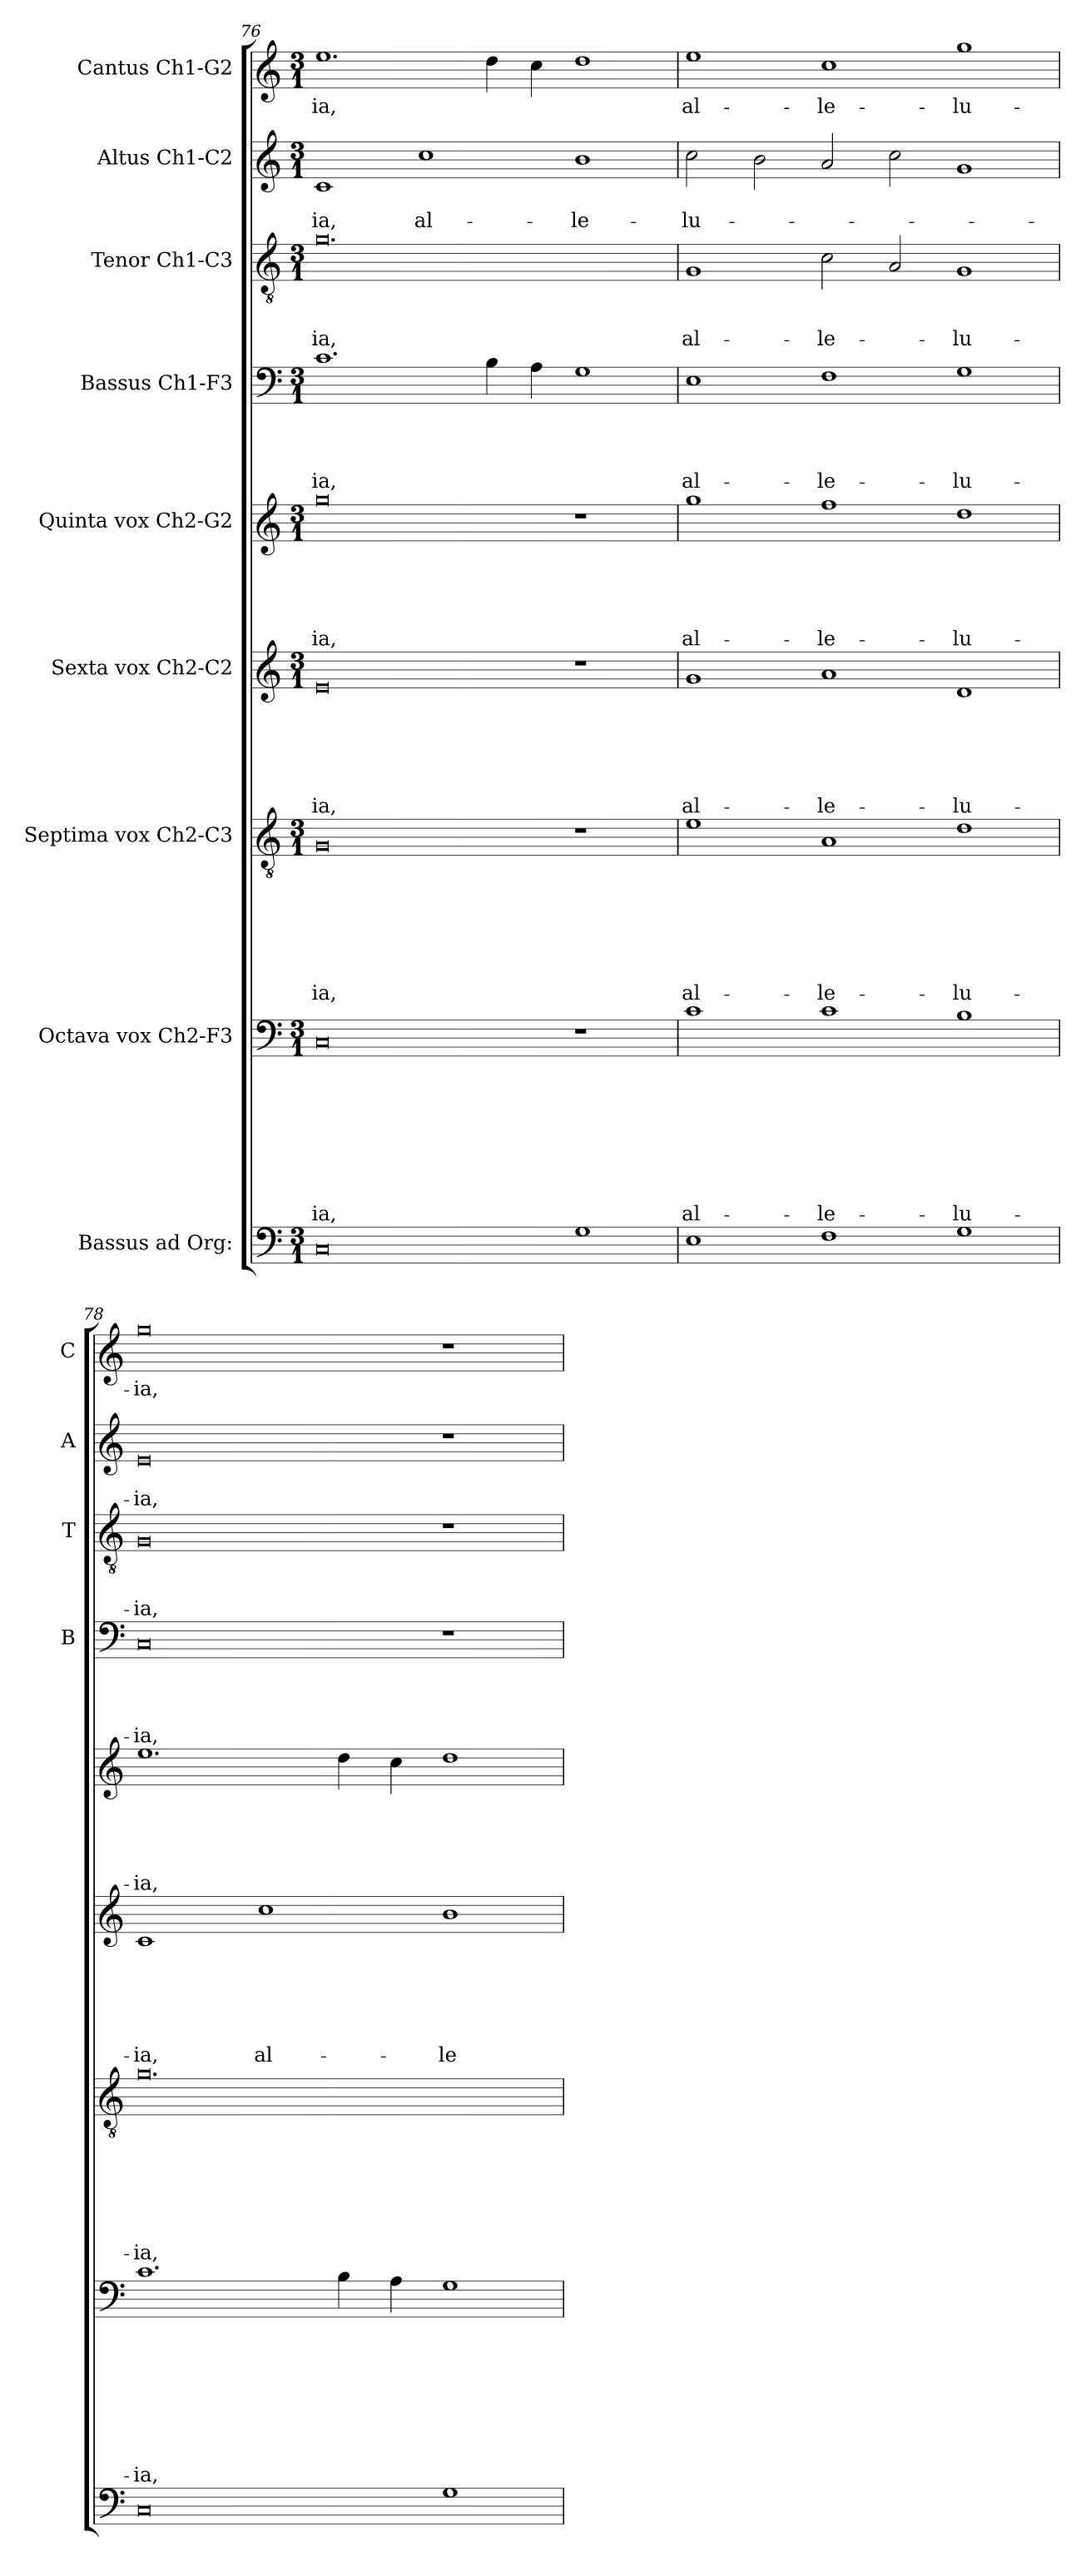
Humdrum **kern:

**kern	**kern	**text	**text	**text	**text	**text	**text	**text	**text	**kern	**text	**text	**text	**text	**text	**text	**text	**kern	**text	**text	**text	**text	**text	**text	**kern	**text	**text	**text	**text	**text	**kern	**text	**text	**text	**text	**kern	**text	**text	**text	**kern	**text	**text	**kern	**text
*part9	*part8	*part8	*part8	*part8	*part8	*part8	*part8	*part8	*part8	*part7	*part7	*part7	*part7	*part7	*part7	*part7	*part7	*part6	*part6	*part6	*part6	*part6	*part6	*part6	*part5	*part5	*part5	*part5	*part5	*part5	*part4	*part4	*part4	*part4	*part4	*part3	*part3	*part3	*part3	*part2	*part2	*part2	*part1	*part1
*staff9	*staff8	*staff8	*staff8	*staff8	*staff8	*staff8	*staff8	*staff8	*staff8	*staff7	*staff7	*staff7	*staff7	*staff7	*staff7	*staff7	*staff7	*staff6	*staff6	*staff6	*staff6	*staff6	*staff6	*staff6	*staff5	*staff5	*staff5	*staff5	*staff5	*staff5	*staff4	*staff4	*staff4	*staff4	*staff4	*staff3	*staff3	*staff3	*staff3	*staff2	*staff2	*staff2	*staff1	*staff1
*I"Bassus ad Org:	*I"Octava vox Ch2-F3	*	*	*	*	*	*	*	*	*I"Septima vox Ch2-C3	*	*	*	*	*	*	*	*I"Sexta vox Ch2-C2	*	*	*	*	*	*	*I"Quinta vox Ch2-G2	*	*	*	*	*	*I"Bassus Ch1-F3	*	*	*	*	*I"Tenor Ch1-C3	*	*	*	*I"Altus Ch1-C2	*	*	*I"Cantus Ch1-G2	*
*	*	*	*	*	*	*	*	*	*	*	*	*	*	*	*	*	*	*	*	*	*	*	*	*	*	*	*	*	*	*	*I'B	*	*	*	*	*I'T	*	*	*	*I'A	*	*	*I'C	*
*clefF4	*clefF4	*	*	*	*	*	*	*	*	*clefGv2	*	*	*	*	*	*	*	*clefG2	*	*	*	*	*	*	*clefG2	*	*	*	*	*	*clefF4	*	*	*	*	*clefGv2	*	*	*	*clefG2	*	*	*clefG2	*
*k[]	*k[]	*	*	*	*	*	*	*	*	*k[]	*	*	*	*	*	*	*	*k[]	*	*	*	*	*	*	*k[]	*	*	*	*	*	*k[]	*	*	*	*	*k[]	*	*	*	*k[]	*	*	*k[]	*
*C:	*C:	*	*	*	*	*	*	*	*	*C:	*	*	*	*	*	*	*	*C:	*	*	*	*	*	*	*C:	*	*	*	*	*	*C:	*	*	*	*	*C:	*	*	*	*C:	*	*	*C:	*
*M3/1	*M3/1	*	*	*	*	*	*	*	*	*M3/1	*	*	*	*	*	*	*	*M3/1	*	*	*	*	*	*	*M3/1	*	*	*	*	*	*M3/1	*	*	*	*	*M3/1	*	*	*	*M3/1	*	*	*M3/1	*
=76	=76	=76	=76	=76	=76	=76	=76	=76	=76	=76	=76	=76	=76	=76	=76	=76	=76	=76	=76	=76	=76	=76	=76	=76	=76	=76	=76	=76	=76	=76	=76	=76	=76	=76	=76	=76	=76	=76	=76	=76	=76	=76	=76	=76
!	!	!	!	!	!	!	!	!	!LO:LY:b	!	!	!	!	!	!	!	!LO:LY:b	!	!	!	!	!	!	!LO:LY:b	!	!	!	!	!	!LO:LY:b	!	!	!	!	!LO:LY:b	!	!	!	!LO:LY:b	!	!	!LO:LY:b	!	!LO:LY:b
0C	0C	.	.	.	.	.	.	.	-ia,	0G	.	.	.	.	.	.	-ia,	0e	.	.	.	.	.	-ia,	0gg	.	.	.	.	-ia,	1.c	.	.	.	-ia,	0.g	.	.	-ia,	1c	.	-ia,	1.ee	-ia,
!	!	!	!	!	!	!	!	!	!	!	!	!	!	!	!	!	!	!	!	!	!	!	!	!	!	!	!	!	!	!	!	!	!	!	!	!	!	!	!	!	!	!LO:LY:b	!	!
.	.	.	.	.	.	.	.	.	.	.	.	.	.	.	.	.	.	.	.	.	.	.	.	.	.	.	.	.	.	.	.	.	.	.	.	.	.	.	.	1cc	.	al-	.	.
.	.	.	.	.	.	.	.	.	.	.	.	.	.	.	.	.	.	.	.	.	.	.	.	.	.	.	.	.	.	.	4B\	.	.	.	.	.	.	.	.	.	.	.	4dd\	.
.	.	.	.	.	.	.	.	.	.	.	.	.	.	.	.	.	.	.	.	.	.	.	.	.	.	.	.	.	.	.	4A\	.	.	.	.	.	.	.	.	.	.	.	4cc\	.
!	!	!	!	!	!	!	!	!	!	!	!	!	!	!	!	!	!	!	!	!	!	!	!	!	!	!	!	!	!	!	!	!	!	!	!	!	!	!	!	!	!	!LO:LY:b	!	!
1G	1r	.	.	.	.	.	.	.	.	1r	.	.	.	.	.	.	.	1r	.	.	.	.	.	.	1r	.	.	.	.	.	1G	.	.	.	.	.	.	.	.	1b	.	-le-	1dd	.
=77	=77	=77	=77	=77	=77	=77	=77	=77	=77	=77	=77	=77	=77	=77	=77	=77	=77	=77	=77	=77	=77	=77	=77	=77	=77	=77	=77	=77	=77	=77	=77	=77	=77	=77	=77	=77	=77	=77	=77	=77	=77	=77	=77	=77
!	!	!	!	!	!	!	!	!	!LO:LY:b	!	!	!	!	!	!	!	!LO:LY:b	!	!	!	!	!	!	!LO:LY:b	!	!	!	!	!	!LO:LY:b	!	!	!	!	!LO:LY:b	!	!	!	!LO:LY:b	!	!	!LO:LY:b	!	!LO:LY:b
1E	1c	.	.	.	.	.	.	.	al-	1e	.	.	.	.	.	.	al-	1g	.	.	.	.	.	al-	1gg	.	.	.	.	al-	1E	.	.	.	al-	1G	.	.	al-	2cc\	.	-lu-	1ee	al-
.	.	.	.	.	.	.	.	.	.	.	.	.	.	.	.	.	.	.	.	.	.	.	.	.	.	.	.	.	.	.	.	.	.	.	.	.	.	.	.	2b\	.	.	.	.
!	!	!	!	!	!	!	!	!	!LO:LY:b	!	!	!	!	!	!	!	!LO:LY:b	!	!	!	!	!	!	!LO:LY:b	!	!	!	!	!	!LO:LY:b	!	!	!	!	!LO:LY:b	!	!	!	!LO:LY:b	!	!	!	!	!LO:LY:b
1F	1c	.	.	.	.	.	.	.	-le-	1A	.	.	.	.	.	.	-le-	1a	.	.	.	.	.	-le-	1ff	.	.	.	.	-le-	1F	.	.	.	-le-	2c\	.	.	-le-	2a/	.	.	1cc	-le-
.	.	.	.	.	.	.	.	.	.	.	.	.	.	.	.	.	.	.	.	.	.	.	.	.	.	.	.	.	.	.	.	.	.	.	.	2A/	.	.	.	2cc\	.	.	.	.
!	!	!	!	!	!	!	!	!	!LO:LY:b	!	!	!	!	!	!	!	!LO:LY:b	!	!	!	!	!	!	!LO:LY:b	!	!	!	!	!	!LO:LY:b	!	!	!	!	!LO:LY:b	!	!	!	!LO:LY:b	!	!	!	!	!LO:LY:b
1G	1B	.	.	.	.	.	.	.	-lu-	1d	.	.	.	.	.	.	-lu-	1d	.	.	.	.	.	-lu-	1dd	.	.	.	.	-lu-	1G	.	.	.	-lu-	1G	.	.	-lu-	1g	.	.	1gg	-lu-
=78	=78	=78	=78	=78	=78	=78	=78	=78	=78	=78	=78	=78	=78	=78	=78	=78	=78	=78	=78	=78	=78	=78	=78	=78	=78	=78	=78	=78	=78	=78	=78	=78	=78	=78	=78	=78	=78	=78	=78	=78	=78	=78	=78	=78
!	!	!	!	!	!	!	!	!	!LO:LY:b	!	!	!	!	!	!	!	!LO:LY:b	!	!	!	!	!	!	!LO:LY:b	!	!	!	!	!	!LO:LY:b	!	!	!	!	!LO:LY:b	!	!	!	!LO:LY:b	!	!	!LO:LY:b	!	!LO:LY:b
0C	1.c	.	.	.	.	.	.	.	-ia,	0.g	.	.	.	.	.	.	-ia,	1c	.	.	.	.	.	-ia,	1.ee	.	.	.	.	-ia,	0C	.	.	.	-ia,	0G	.	.	-ia,	0e	.	-ia,	0gg	-ia,
!	!	!	!	!	!	!	!	!	!	!	!	!	!	!	!	!	!	!	!	!	!	!	!	!LO:LY:b	!	!	!	!	!	!	!	!	!	!	!	!	!	!	!	!	!	!	!	!
.	.	.	.	.	.	.	.	.	.	.	.	.	.	.	.	.	.	1cc	.	.	.	.	.	al-	.	.	.	.	.	.	.	.	.	.	.	.	.	.	.	.	.	.	.	.
.	4B\	.	.	.	.	.	.	.	.	.	.	.	.	.	.	.	.	.	.	.	.	.	.	.	4dd\	.	.	.	.	.	.	.	.	.	.	.	.	.	.	.	.	.	.	.
.	4A\	.	.	.	.	.	.	.	.	.	.	.	.	.	.	.	.	.	.	.	.	.	.	.	4cc\	.	.	.	.	.	.	.	.	.	.	.	.	.	.	.	.	.	.	.
!	!	!	!	!	!	!	!	!	!	!	!	!	!	!	!	!	!	!	!	!	!	!	!	!LO:LY:b	!	!	!	!	!	!	!	!	!	!	!	!	!	!	!	!	!	!	!	!
1G	1G	.	.	.	.	.	.	.	.	.	.	.	.	.	.	.	.	1b	.	.	.	.	.	-le-	1dd	.	.	.	.	.	1r	.	.	.	.	1r	.	.	.	1r	.	.	1r	.
=	=	=	=	=	=	=	=	=	=	=	=	=	=	=	=	=	=	=	=	=	=	=	=	=	=	=	=	=	=	=	=	=	=	=	=	=	=	=	=	=	=	=	=	=
*-	*-	*-	*-	*-	*-	*-	*-	*-	*-	*-	*-	*-	*-	*-	*-	*-	*-	*-	*-	*-	*-	*-	*-	*-	*-	*-	*-	*-	*-	*-	*-	*-	*-	*-	*-	*-	*-	*-	*-	*-	*-	*-	*-	*-
